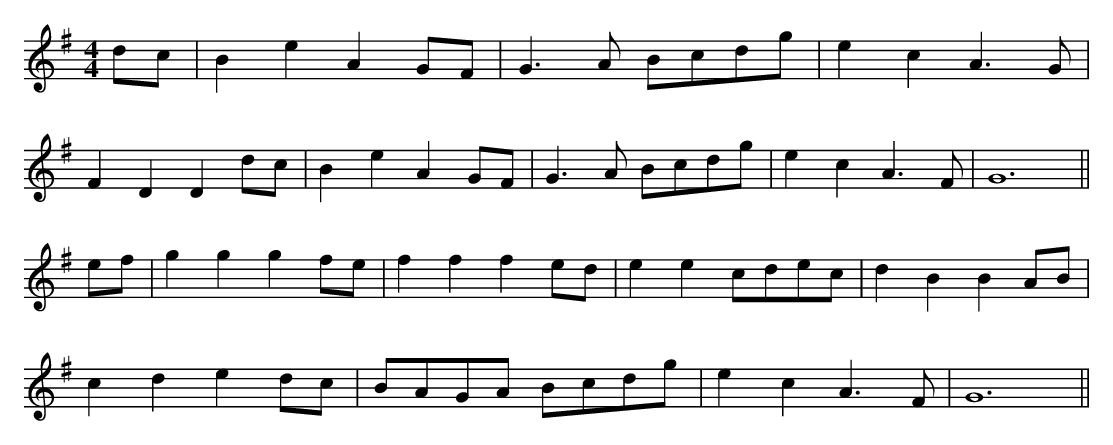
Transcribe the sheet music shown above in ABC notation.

X:1
M:4/4
K:G
dc|B2 e2 A2 GF|G3 A Bcdg|e2 c2 A3G|
F2 D2 D2 dc|B2 e2 A2 GF|G3 A Bcdg|e2 c2 A3 F|G12||
ef|g2 g2 g2 fe|f2 f2 f2 ed|e2 e2 cdec|d2 B2 B2 AB|
c2 d2 e2 dc|BAGA Bcdg|e2 c2 A3 F|G12||
